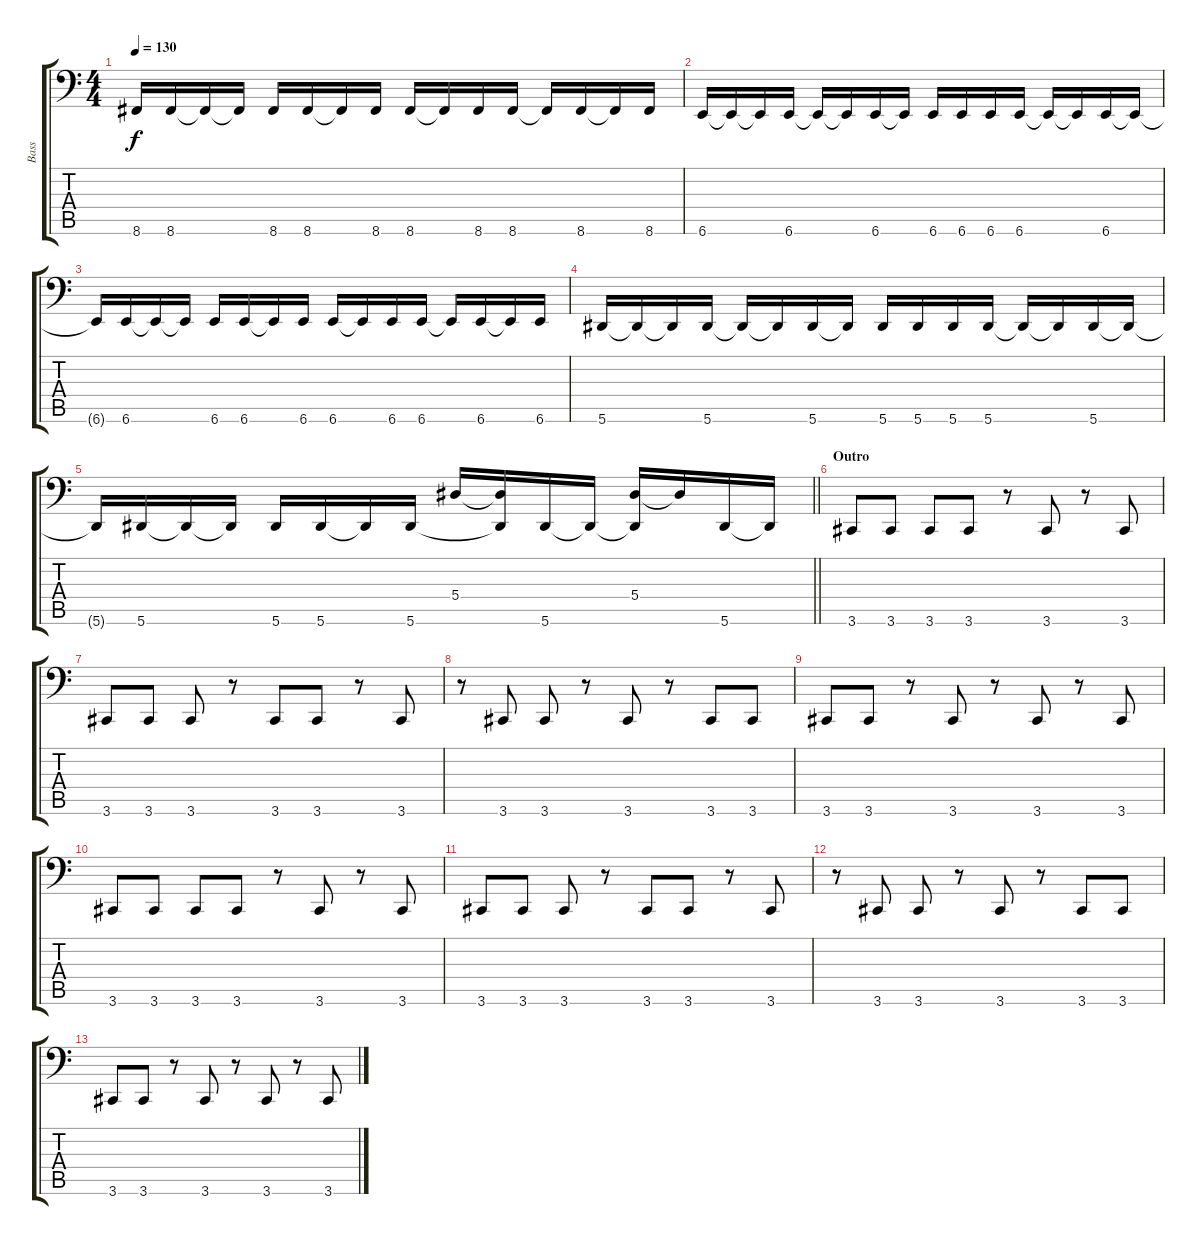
\track ("Bass" "Bass") {instrument electricbassfinger}
\staff {score tabs}
\tuning (C3 G2 Eb2 Bb1 F1 Bb0) {hide}
\ts (4 4)
\tempo 130
\clef f4
\ks c
8.6{t}.16{dy f} 8.6.16 8.6{t}.16 8.6{t}.16 8.6.16 8.6.16 8.6{t}.16 8.6.16 8.6.16 8.6{t}.16 8.6.16 8.6.16 8.6{t}.16 8.6.16 8.6{t}.16 8.6.16 |
6.6.16 6.6{t}.16 6.6{t}.16 6.6.16 6.6{t}.16 6.6{t}.16 6.6.16 6.6{t}.16 6.6.16 6.6.16 6.6.16 6.6.16 6.6{t}.16 6.6{t}.16 6.6.16 6.6{t}.16 |
6.6{t}.16 6.6.16 6.6{t}.16 6.6{t}.16 6.6.16 6.6.16 6.6{t}.16 6.6.16 6.6.16 6.6{t}.16 6.6.16 6.6.16 6.6{t}.16 6.6.16 6.6{t}.16 6.6.16 |
5.6.16 5.6{t}.16 5.6{t}.16 5.6.16 5.6{t}.16 5.6{t}.16 5.6.16 5.6{t}.16 5.6.16 5.6.16 5.6.16 5.6.16 5.6{t}.16 5.6{t}.16 5.6.16 5.6{t}.16 |
\barLineRight lightlight
5.6{t}.16 5.6.16 5.6{t}.16 5.6{t}.16 5.6.16 5.6.16 5.6{t}.16 5.6.16 5.4.16 (5.4{t} 5.6{t}).16 5.6.16 5.6{t}.16 (5.4 5.6{t}).16 5.4{t}.16 5.6.16 5.6{t}.16 |
\section ("" "Outro")
3.6.8 3.6.8 3.6.8 3.6.8 r.8 3.6.8 r.8 3.6.8 |
3.6.8 3.6.8 3.6.8 r.8 3.6.8 3.6.8 r.8 3.6.8 |
r.8 3.6.8 3.6.8 r.8 3.6.8 r.8 3.6.8 3.6.8 |
3.6.8 3.6.8 r.8 3.6.8 r.8 3.6.8 r.8 3.6.8 |
3.6.8 3.6.8 3.6.8 3.6.8 r.8 3.6.8 r.8 3.6.8 |
3.6.8 3.6.8 3.6.8 r.8 3.6.8 3.6.8 r.8 3.6.8 |
r.8 3.6.8 3.6.8 r.8 3.6.8 r.8 3.6.8 3.6.8 |
3.6.8 3.6.8 r.8 3.6.8 r.8 3.6.8 r.8 3.6.8
